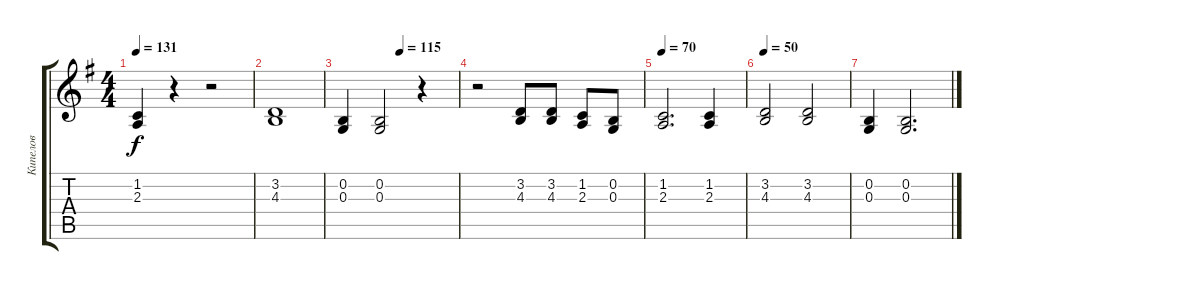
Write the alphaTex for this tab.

\track ("Кипелов" "Кипелов") {instrument xylophone}
\staff {score tabs}
\tuning (E4 B3 G3 D3 A2 E2) {hide}
\ts (4 4)
\tempo 131
\clef g2
\ks g
(1.2 2.3).4{dy f} r.4 r.2 |
(3.2 4.3).1 |
\tempo (115 0.5)
(0.2 0.3).4 (0.2 0.3).2 r.4 |
r.2 (3.2 4.3).8 (3.2 4.3).8 (1.2 2.3).8 (0.2 0.3).8 |
\tempo 70
(1.2 2.3).2{d} (1.2 2.3).4 |
\tempo 50
(3.2 4.3).2 (3.2 4.3).2 |
(0.2 0.3).4 (0.2 0.3).2{d}
